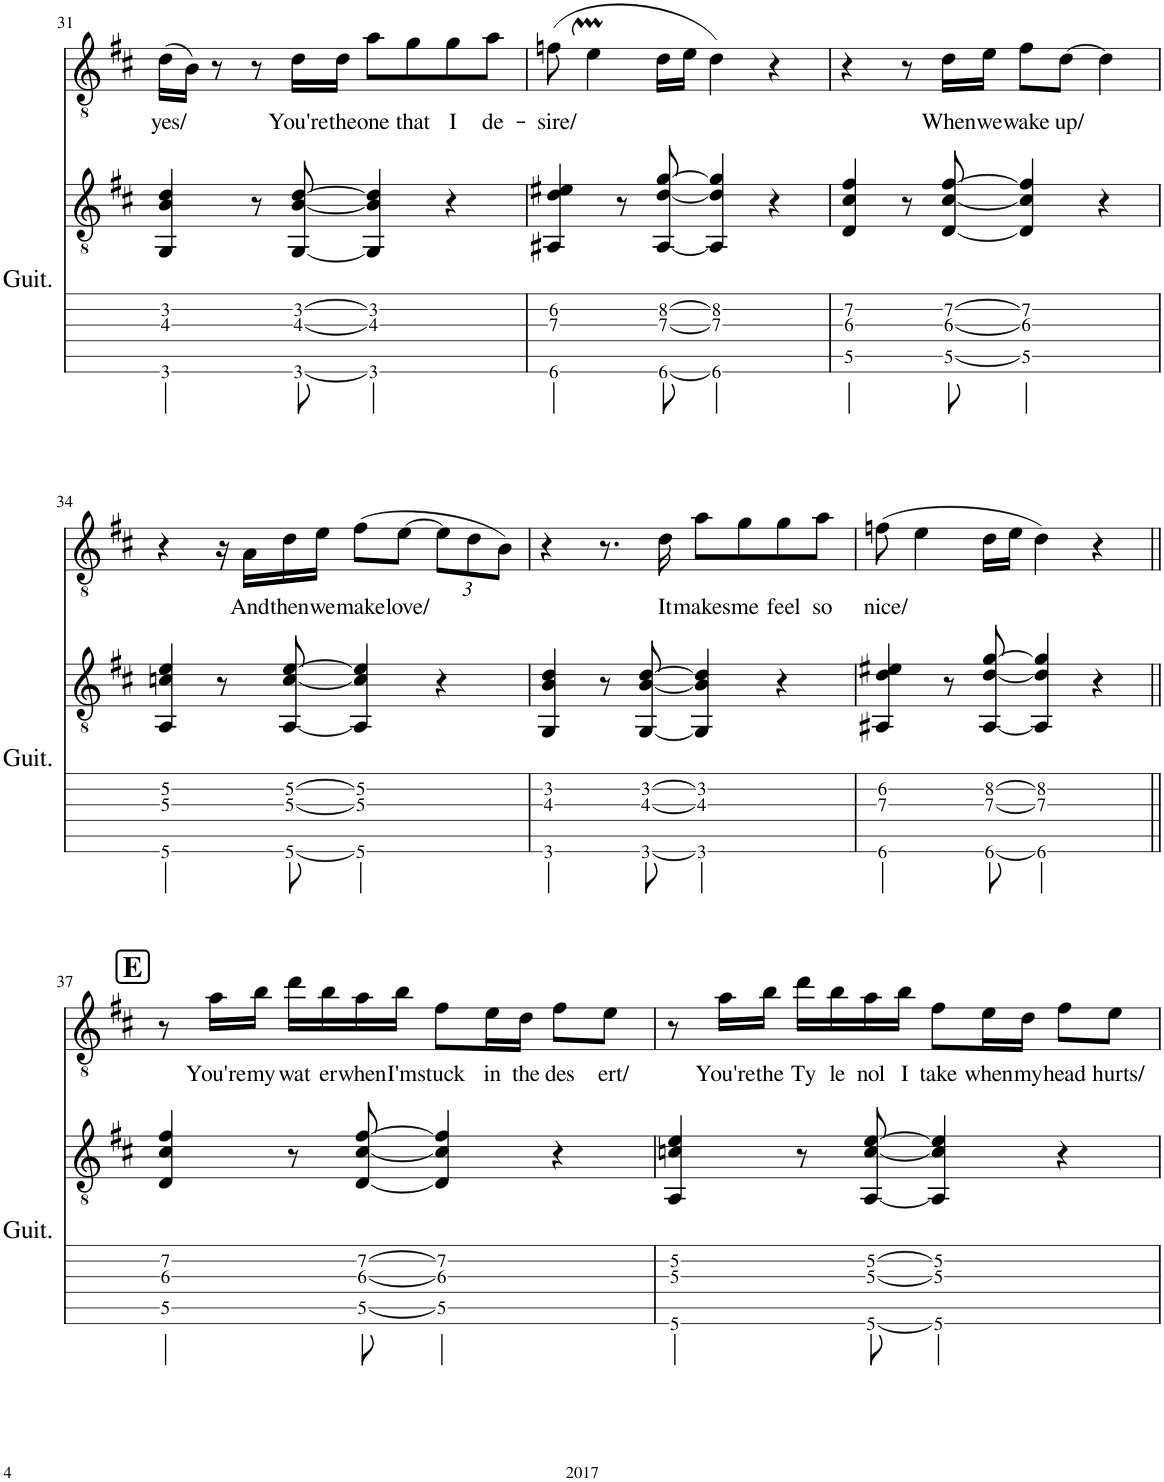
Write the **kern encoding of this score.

**kern	**kern	**kern	**text
*part2	*part2	*part1	*part1
*staff3	*staff2	*staff1	*staff1
*I"Acoustic Guitar	*	*I"Voice	*
*I'Guit.	*	*I'V	*
!!LO:PB:g=z
*	*clefGv2	*clefGv2	*
*k[f#c#]	*k[f#c#]	*k[f#c#]	*
*M4/4	*M4/4	*M4/4	*
=31	=31	=31	=31
!	!	!	!LO:LY:b
4GG\ 4B\ 4d\	4GG/ 4B/ 4d/	(16d\LL	yes/
.	.	16B\JJ)	.
.	.	8r	.
8r	8r	8r	.
!	!	!	!LO:LY:b
[8GG\ [8B\ [8d\	[8GG/ [8B/ [8d/	16d\LL	You're
!	!	!	!LO:LY:b
.	.	16d\JJ	the
!	!	!	!LO:LY:b
4GG\] 4B\] 4d\]	4GG/] 4B/] 4d/]	8a\L	one
!	!	!	!LO:LY:b
.	.	8g\	that
!	!	!	!LO:LY:b
4r	4r	8g\	I
!	!	!	!LO:LY:b
.	.	8a\J	de-
=32	=32	=32	=32
!	!	!	!LO:LY:b
4AA#X\ 4d\ 4e#X\	4AA#X/ 4d/ 4e#X/	(8fn\	sire/
.	.	4eM\	.
8r	8r	.	.
[8AA#\ [8d\ [8g\	[8AA#/ [8d/ [8g/	16d\LL	.
.	.	16e\JJ	.
4AA#\] 4d\] 4g\]	4AA#/] 4d/] 4g/]	4d\)	.
4r	4r	4r	.
=33	=33	=33	=33
4D\ 4c#\ 4f#\	4D/ 4c#/ 4f#/	4r	.
8r	8r	8r	.
!	!	!	!LO:LY:b
[8D\ [8c#\ [8f#\	[8D/ [8c#/ [8f#/	16d\LL	When
!	!	!	!LO:LY:b
.	.	16e\JJ	we
!	!	!	!LO:LY:b
4D\] 4c#\] 4f#\]	4D/] 4c#/] 4f#/]	8f#\L	wake
!	!	!	!LO:LY:b
.	.	[8d\J	up/
4r	4r	4d\]	.
!!LO:LB:g=z
=34	=34	=34	=34
4AA\ 4cn\ 4e\	4AA/ 4cn/ 4e/	4r	.
8r	8r	16r	.
!	!	!	!LO:LY:b
.	.	16A\LL	And
!	!	!	!LO:LY:b
[8AA\ [8c\ [8e\	[8AA/ [8c/ [8e/	16d\	then
!	!	!	!LO:LY:b
.	.	16e\JJ	we
!	!	!	!LO:LY:b
4AA\] 4c\] 4e\]	4AA/] 4c/] 4e/]	(8f#\L	make
!	!	!	!LO:LY:b
.	.	[8e\J	love/
*	*	*Xbrackettup	*
4r	4r	12e\L]	.
.	.	12d\	.
.	.	12B\J)	.
=35	=35	=35	=35
4GG\ 4B\ 4d\	4GG/ 4B/ 4d/	4r	.
8r	8r	8.r	.
[8GG\ [8B\ [8d\	[8GG/ [8B/ [8d/	.	.
!	!	!	!LO:LY:b
.	.	16d\	It
!	!	!	!LO:LY:b
4GG\] 4B\] 4d\]	4GG/] 4B/] 4d/]	8a\L	makes
!	!	!	!LO:LY:b
.	.	8g\	me
!	!	!	!LO:LY:b
4r	4r	8g\	feel
!	!	!	!LO:LY:b
.	.	8a\J	so
=36	=36	=36	=36
!	!	!	!LO:LY:b
4AA#X\ 4d\ 4e#X\	4AA#X/ 4d/ 4e#X/	(8fn\	nice/
.	.	4e\	.
8r	8r	.	.
[8AA#\ [8d\ [8g\	[8AA#/ [8d/ [8g/	16d\LL	.
.	.	16e\JJ	.
4AA#\] 4d\] 4g\]	4AA#/] 4d/] 4g/]	4d\)	.
4r	4r	4r	.
!!LO:LB:g=z
!!LO:REH:place=s1:a:B:cj:fs=14:t=E
=37||	=37||	=37||	=37||
4D\ 4c#\ 4f#\	4D/ 4c#/ 4f#/	8r	.
!	!	!	!LO:LY:b
.	.	16a\LL	You're
!	!	!	!LO:LY:b
.	.	16b\JJ	my
!	!	!	!LO:LY:b
8r	8r	16dd\LL	wat
!	!	!	!LO:LY:b
.	.	16b\	er
!	!	!	!LO:LY:b
[8D\ [8c#\ [8f#\	[8D/ [8c#/ [8f#/	16a\	when
!	!	!	!LO:LY:b
.	.	16b\JJ	I'm
!	!	!	!LO:LY:b
4D\] 4c#\] 4f#\]	4D/] 4c#/] 4f#/]	8f#\L	stuck
!	!	!	!LO:LY:b
.	.	16e\L	in
!	!	!	!LO:LY:b
.	.	16d\JJ	the
!	!	!	!LO:LY:b
4r	4r	8f#\L	des
!	!	!	!LO:LY:b
.	.	8e\J	ert/
=38	=38	=38	=38
4AA\ 4cn\ 4e\	4AA/ 4cn/ 4e/	8r	.
!	!	!	!LO:LY:b
.	.	16a\LL	You're
!	!	!	!LO:LY:b
.	.	16b\JJ	the
!	!	!	!LO:LY:b
8r	8r	16dd\LL	Ty
!	!	!	!LO:LY:b
.	.	16b\	le
!	!	!	!LO:LY:b
[8AA\ [8c\ [8e\	[8AA/ [8c/ [8e/	16a\	nol
!	!	!	!LO:LY:b
.	.	16b\JJ	I
!	!	!	!LO:LY:b
4AA\] 4c\] 4e\]	4AA/] 4c/] 4e/]	8f#\L	take
!	!	!	!LO:LY:b
.	.	16e\L	when
!	!	!	!LO:LY:b
.	.	16d\JJ	my
!	!	!	!LO:LY:b
4r	4r	8f#\L	head
!	!	!	!LO:LY:b
.	.	8e\J	hurts/
=	=	=	=
*-	*-	*-	*-
